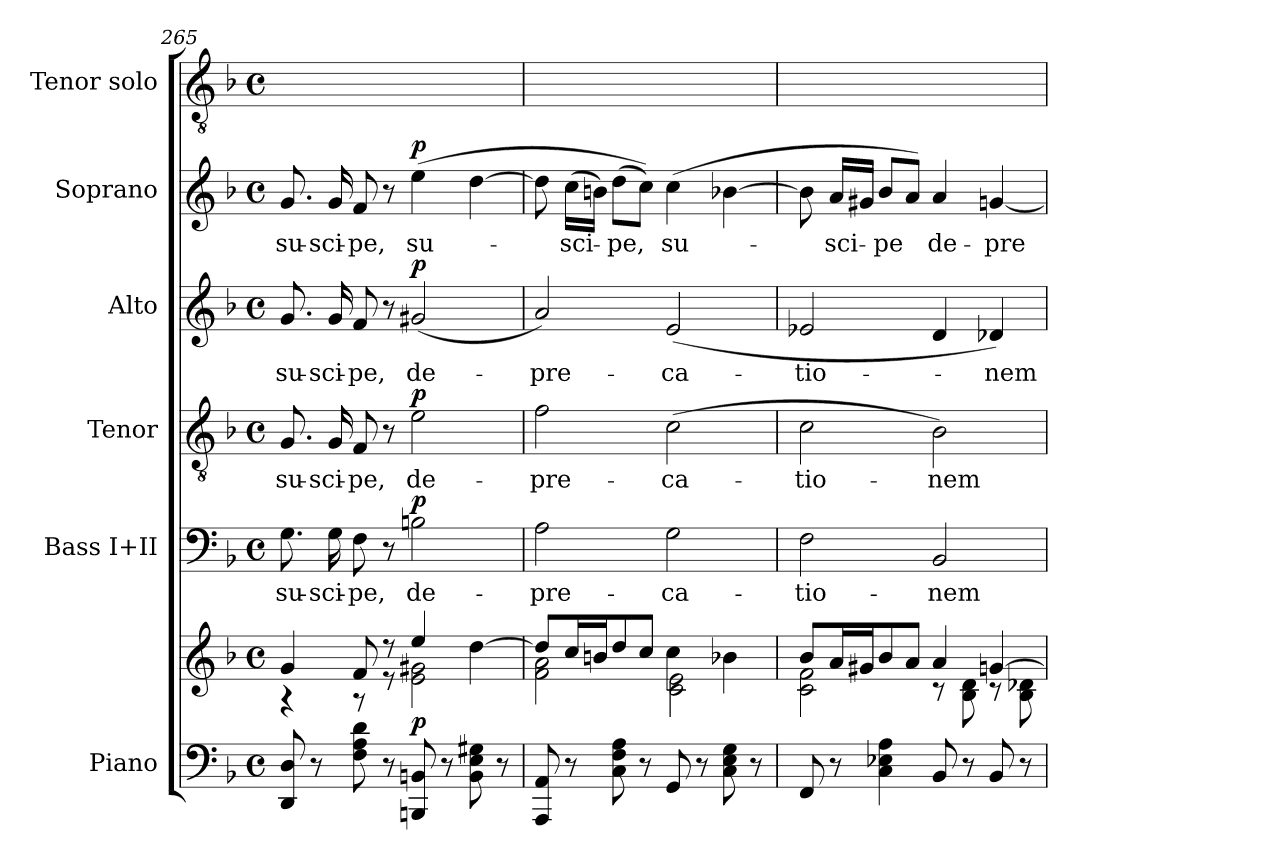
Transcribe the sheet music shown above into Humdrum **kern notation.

**kern	**kern	**dynam	**kern	**text	**dynam	**kern	**text	**dynam	**kern	**text	**dynam	**kern	**text	**dynam	**kern
*part6	*part6	*part6	*part5	*part5	*part5	*part4	*part4	*part4	*part3	*part3	*part3	*part2	*part2	*part2	*part1
*staff7	*staff6	*staff6/7	*staff5	*staff5	*staff5	*staff4	*staff4	*staff4	*staff3	*staff3	*staff3	*staff2	*staff2	*staff2	*staff1
*I"Piano	*	*	*I"Bass I+II	*	*	*I"Tenor	*	*	*I"Alto	*	*	*I"Soprano	*	*	*I"Tenor solo
*I'Pno.	*	*	*I'B.I+II	*	*	*I'T.	*	*	*I'A.	*	*	*I'S.	*	*	*I'T.s
*clefF4	*clefG2	*	*clefF4	*	*	*clefGv2	*	*	*clefG2	*	*	*clefG2	*	*	*clefGv2
*k[b-]	*k[b-]	*	*k[b-]	*	*	*k[b-]	*	*	*k[b-]	*	*	*k[b-]	*	*	*k[b-]
*M4/4	*M4/4	*	*M4/4	*	*	*M4/4	*	*	*M4/4	*	*	*M4/4	*	*	*M4/4
*met(c)	*met(c)	*	*met(c)	*	*	*met(c)	*	*	*met(c)	*	*	*met(c)	*	*	*met(c)
=265	=265	=265	=265	=265	=265	=265	=265	=265	=265	=265	=265	=265	=265	=265	=265
*	*^	*	*	*	*	*	*	*	*	*	*	*	*	*	*
8DD/ 8D/	4g/	4r	.	8.G\	su-	.	8.G/	su-	.	8.g/	su-	.	8.g/	su-	.	1ryy
8r	.	.	.	.	.	.	.	.	.	.	.	.	.	.	.	.
.	.	.	.	16G\	-sci-	.	16G/	-sci-	.	16g/	-sci-	.	16g/	-sci-	.	.
8F\ 8A\ 8d\	8f/	8r	.	8F\	-pe,	.	8F/	-pe,	.	8f/	-pe,	.	8f/	-pe,	.	.
8r	8r	8r	.	8r	.	.	8r	.	.	8r	.	.	8r	.	.	.
!	!	!	!LO:DY:a=2	!	!	!LO:DY:a	!	!	!LO:DY:a	!	!	!LO:DY:a	!	!	!LO:DY:a	!
8BBBn/ 8BBn/	4ee/	2e\ 2g#X\	p	2Bn\	de-	p	2e\	de-	p	(2g#X/	de-	p	(4ee\	su-	p	.
8r	.	.	.	.	.	.	.	.	.	.	.	.	.	.	.	.
8BB\ 8E\ 8G#X\	[4dd\	.	.	.	.	.	.	.	.	.	.	.	[4dd\	.	.	.
8r	.	.	.	.	.	.	.	.	.	.	.	.	.	.	.	.
=266	=266	=266	=266	=266	=266	=266	=266	=266	=266	=266	=266	=266	=266	=266	=266	=266
8AAA/ 8AA/	8dd/L]	2f\ 2a\	.	2A\	-pre-	.	2f\	-pre-	.	2a/)	-pre-	.	8dd\]	.	.	1ryy
8r	16cc/L	.	.	.	.	.	.	.	.	.	.	.	(16cc\LL	-sci-	.	.
.	16bn/J	.	.	.	.	.	.	.	.	.	.	.	16bn\JJ)	.	.	.
8C\ 8F\ 8A\	8dd/	.	.	.	.	.	.	.	.	.	.	.	(8dd\L	-pe,	.	.
8r	8cc/J	.	.	.	.	.	.	.	.	.	.	.	8cc\J))	.	.	.
8GG/	4cc\	2c\ 2e\	.	2G\	-ca-	.	(2c\	-ca-	.	(2e/	-ca-	.	(4cc\	su-	.	.
8r	.	.	.	.	.	.	.	.	.	.	.	.	.	.	.	.
8C\ 8E\ 8G\	4b-X\	.	.	.	.	.	.	.	.	.	.	.	[4b-X\	.	.	.
8r	.	.	.	.	.	.	.	.	.	.	.	.	.	.	.	.
!!LO:PB:g=z
=267	=267	=267	=267	=267	=267	=267	=267	=267	=267	=267	=267	=267	=267	=267	=267	=267
8FF/	8b-/L	2c\ 2f\	.	2F\	-tio-	.	2c\	-tio-	.	2e-X/	-tio-	.	8b-\]	.	.	1ryy
8r	16a/L	.	.	.	.	.	.	.	.	.	.	.	16a/LL	-sci-	.	.
.	16g#X/J	.	.	.	.	.	.	.	.	.	.	.	16g#X/JJ	.	.	.
4C\ 4E-X\ 4A\	8b-/	.	.	.	.	.	.	.	.	.	.	.	8b-/L	-pe	.	.
.	8a/J	.	.	.	.	.	.	.	.	.	.	.	8a/J)	.	.	.
8BB-/	4a/	8r	.	2BB-/	-nem	.	2B-\)	-nem	.	4d/	.	.	4a/	de-	.	.
8r	.	8B-\ 8d\	.	.	.	.	.	.	.	.	.	.	.	.	.	.
8BB-/	[4gn/	8r	.	.	.	.	.	.	.	4d-X/)	-nem	.	[4gn/	-pre-	.	.
8r	.	8B-\ 8d-X\	.	.	.	.	.	.	.	.	.	.	.	.	.	.
*	*v	*v	*	*	*	*	*	*	*	*	*	*	*	*	*	*
=	=	=	=	=	=	=	=	=	=	=	=	=	=	=	=
*-	*-	*-	*-	*-	*-	*-	*-	*-	*-	*-	*-	*-	*-	*-	*-
